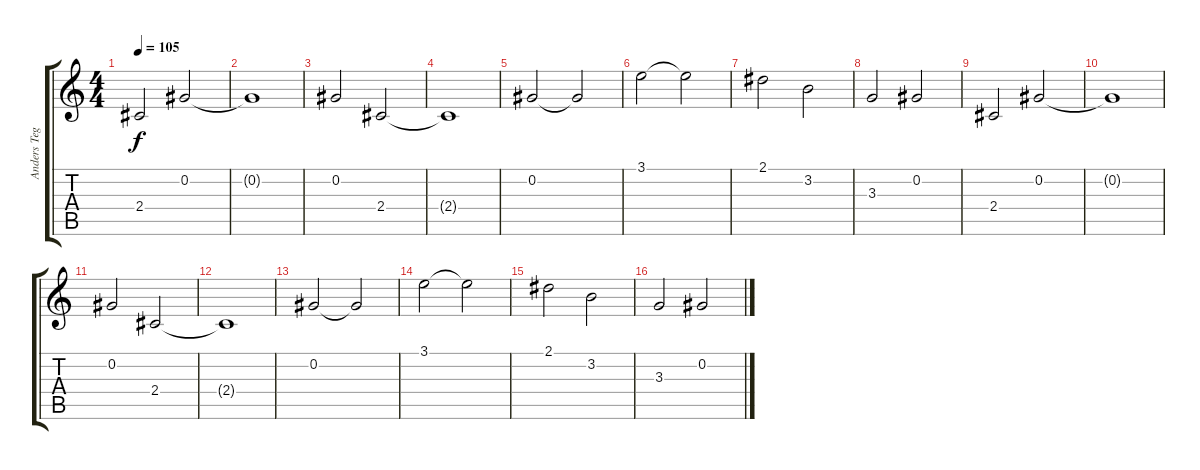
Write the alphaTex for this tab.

\track ("Anders Teglund" "Anders Teg") {instrument electricguitarjazz}
\staff {score tabs}
\tuning (Db4 Ab3 E3 B2 Gb2 B1) {hide}
\ts (4 4)
\tempo 105
\clef g2
\ks c
2.4.2{dy f} 0.2.2 |
0.2{t}.1 |
0.2.2 2.4.2 |
2.4{t}.1 |
0.2.2 0.2{t}.2 |
3.1.2 3.1{t}.2 |
2.1.2 3.2.2 |
3.3.2 0.2.2 |
2.4.2 0.2.2 |
0.2{t}.1 |
0.2.2 2.4.2 |
2.4{t}.1 |
0.2.2 0.2{t}.2 |
3.1.2 3.1{t}.2 |
2.1.2 3.2.2 |
3.3.2 0.2.2
